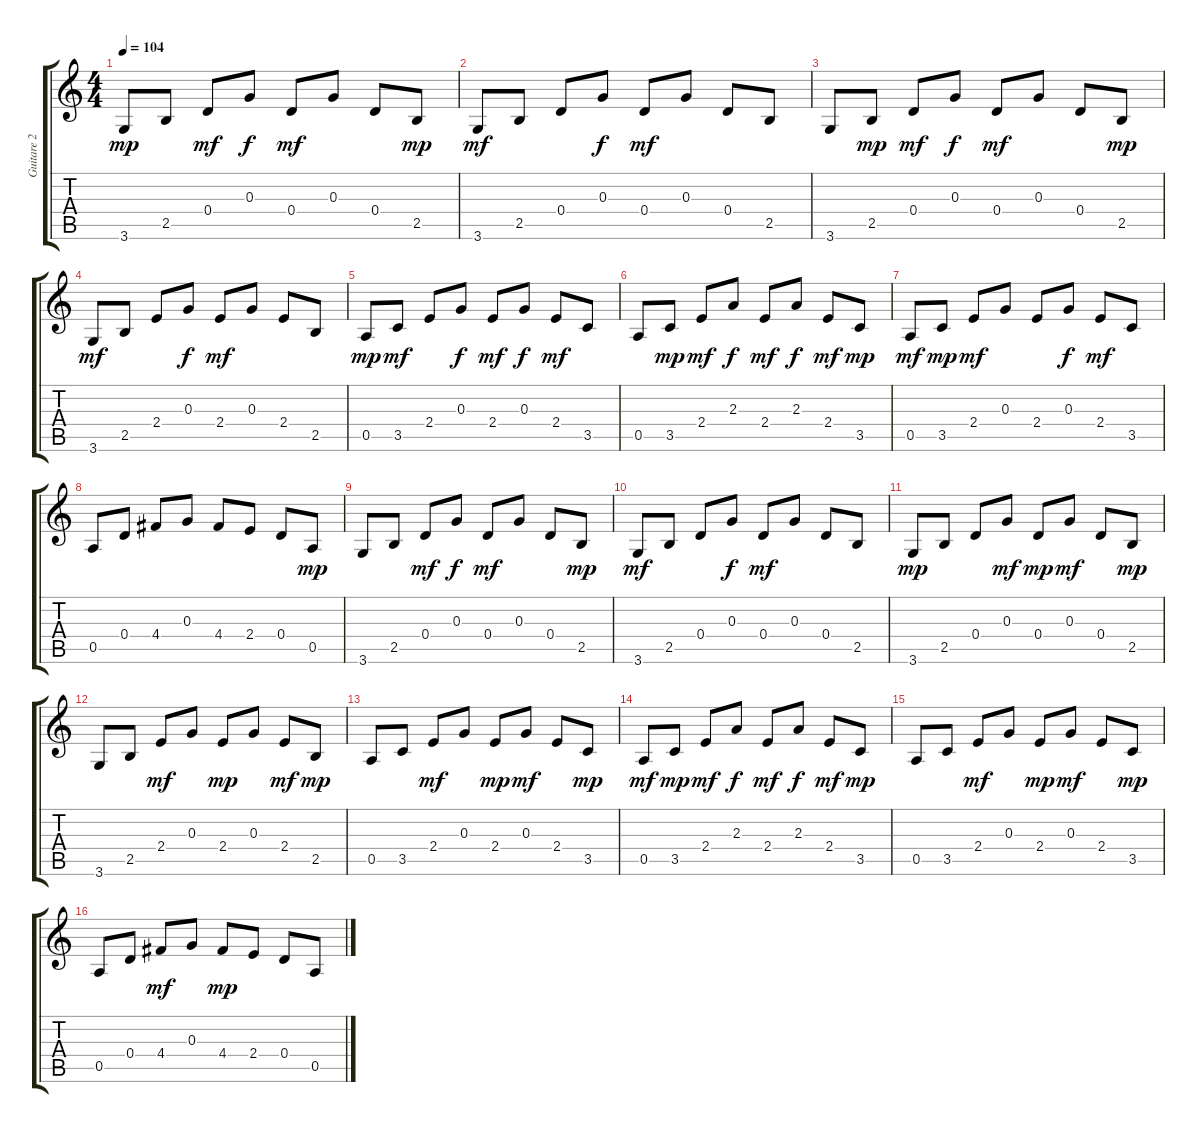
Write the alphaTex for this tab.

\track ("Guitare 2" "Guitare 2") {instrument electricguitarclean}
\staff {score tabs}
\tuning (E4 B3 G3 D3 A2 E2) {hide}
\ts (4 4)
\tempo 104
\clef g2
\ks c
3.6.8{dy mp} 2.5.8 0.4.8{dy mf} 0.3.8{dy f} 0.4.8{dy mf} 0.3.8 0.4.8 2.5.8{dy mp} |
3.6.8{dy mf} 2.5.8 0.4.8 0.3.8{dy f} 0.4.8{dy mf} 0.3.8 0.4.8 2.5.8 |
3.6.8 2.5.8{dy mp} 0.4.8{dy mf} 0.3.8{dy f} 0.4.8{dy mf} 0.3.8 0.4.8 2.5.8{dy mp} |
3.6.8{dy mf} 2.5.8 2.4.8 0.3.8{dy f} 2.4.8{dy mf} 0.3.8 2.4.8 2.5.8 |
0.5.8{dy mp} 3.5.8{dy mf} 2.4.8 0.3.8{dy f} 2.4.8{dy mf} 0.3.8{dy f} 2.4.8{dy mf} 3.5.8 |
0.5.8 3.5.8{dy mp} 2.4.8{dy mf} 2.3.8{dy f} 2.4.8{dy mf} 2.3.8{dy f} 2.4.8{dy mf} 3.5.8{dy mp} |
0.5.8{dy mf} 3.5.8{dy mp} 2.4.8{dy mf} 0.3.8 2.4.8 0.3.8{dy f} 2.4.8{dy mf} 3.5.8 |
0.5.8 0.4.8 4.4.8 0.3.8 4.4.8 2.4.8 0.4.8 0.5.8{dy mp} |
3.6.8 2.5.8 0.4.8{dy mf} 0.3.8{dy f} 0.4.8{dy mf} 0.3.8 0.4.8 2.5.8{dy mp} |
3.6.8{dy mf} 2.5.8 0.4.8 0.3.8{dy f} 0.4.8{dy mf} 0.3.8 0.4.8 2.5.8 |
3.6.8{dy mp} 2.5.8 0.4.8 0.3.8{dy mf} 0.4.8{dy mp} 0.3.8{dy mf} 0.4.8 2.5.8{dy mp} |
3.6.8 2.5.8 2.4.8{dy mf} 0.3.8 2.4.8{dy mp} 0.3.8 2.4.8{dy mf} 2.5.8{dy mp} |
0.5.8 3.5.8 2.4.8{dy mf} 0.3.8 2.4.8{dy mp} 0.3.8{dy mf} 2.4.8 3.5.8{dy mp} |
0.5.8{dy mf} 3.5.8{dy mp} 2.4.8{dy mf} 2.3.8{dy f} 2.4.8{dy mf} 2.3.8{dy f} 2.4.8{dy mf} 3.5.8{dy mp} |
0.5.8 3.5.8 2.4.8{dy mf} 0.3.8 2.4.8{dy mp} 0.3.8{dy mf} 2.4.8 3.5.8{dy mp} |
0.5.8 0.4.8 4.4.8{dy mf} 0.3.8 4.4.8{dy mp} 2.4.8 0.4.8 0.5.8
